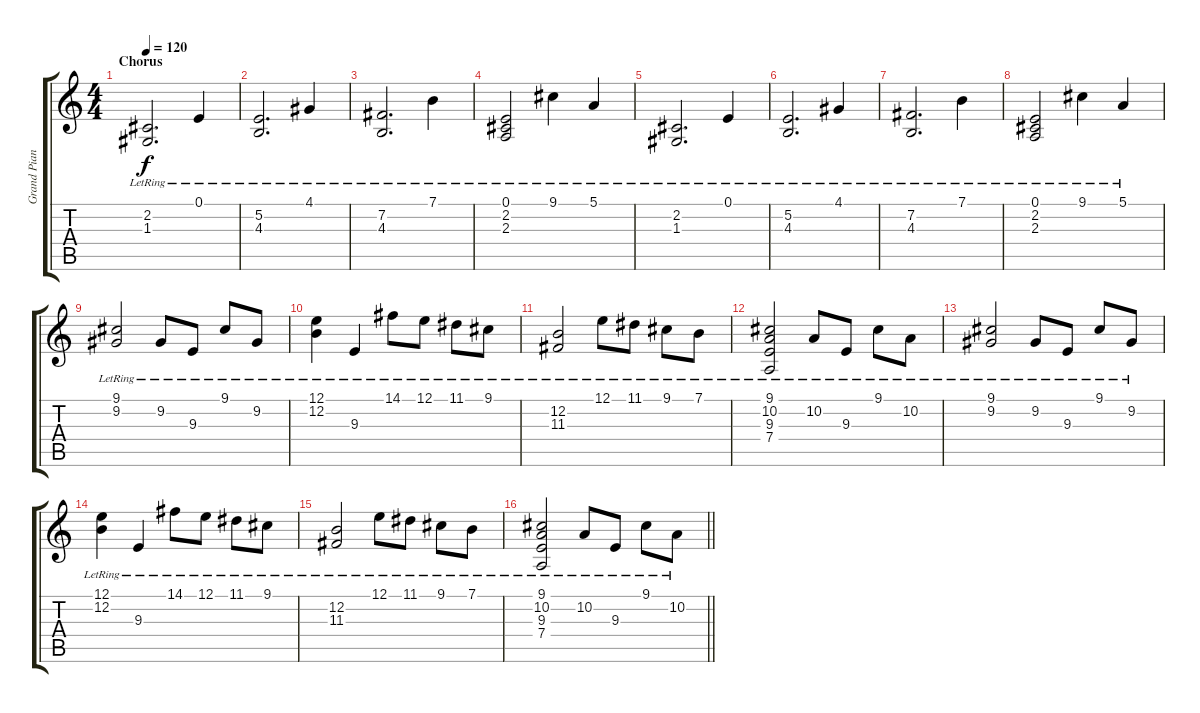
\track ("Grand Piano" "Grand Pian") {instrument acousticgrandpiano}
\staff {score tabs}
\tuning (E4 B3 G3 D3 A2 E2) {hide}
\ts (4 4)
\section ("" "Chorus")
\tempo 120
\clef g2
\ks c
(2.2{lr} 1.3{lr}).2{d dy f} 0.1{lr}.4 |
(5.2{lr} 4.3{lr}).2{d} 4.1{lr}.4 |
(7.2{lr} 4.3{lr}).2{d} 7.1{lr}.4 |
(0.1{lr} 2.2{lr} 2.3{lr}).2 9.1{lr}.4 5.1{lr}.4 |
(2.2{lr} 1.3{lr}).2{d} 0.1{lr}.4 |
(5.2{lr} 4.3{lr}).2{d} 4.1{lr}.4 |
(7.2{lr} 4.3{lr}).2{d} 7.1{lr}.4 |
(0.1{lr} 2.2{lr} 2.3{lr}).2 9.1{lr}.4 5.1{lr}.4 |
(9.1{lr} 9.2{lr}).2 9.2{lr}.8 9.3{lr}.8 9.1{lr}.8 9.2{lr}.8 |
(12.1{lr} 12.2{lr}).4 9.3{lr}.4 14.1{lr}.8 12.1{lr}.8 11.1{lr}.8 9.1{lr}.8 |
(12.2{lr} 11.3{lr}).2 12.1{lr}.8 11.1{lr}.8 9.1{lr}.8 7.1{lr}.8 |
(9.1{lr} 10.2{lr} 9.3{lr} 7.4{lr}).2 10.2{lr}.8 9.3{lr}.8 9.1{lr}.8 10.2{lr}.8 |
(9.1{lr} 9.2{lr}).2 9.2{lr}.8 9.3{lr}.8 9.1{lr}.8 9.2{lr}.8 |
(12.1{lr} 12.2{lr}).4 9.3{lr}.4 14.1{lr}.8 12.1{lr}.8 11.1{lr}.8 9.1{lr}.8 |
(12.2{lr} 11.3{lr}).2 12.1{lr}.8 11.1{lr}.8 9.1{lr}.8 7.1{lr}.8 |
\barLineRight lightlight
(9.1{lr} 10.2{lr} 9.3{lr} 7.4{lr}).2 10.2{lr}.8 9.3{lr}.8 9.1{lr}.8 10.2{lr}.8
